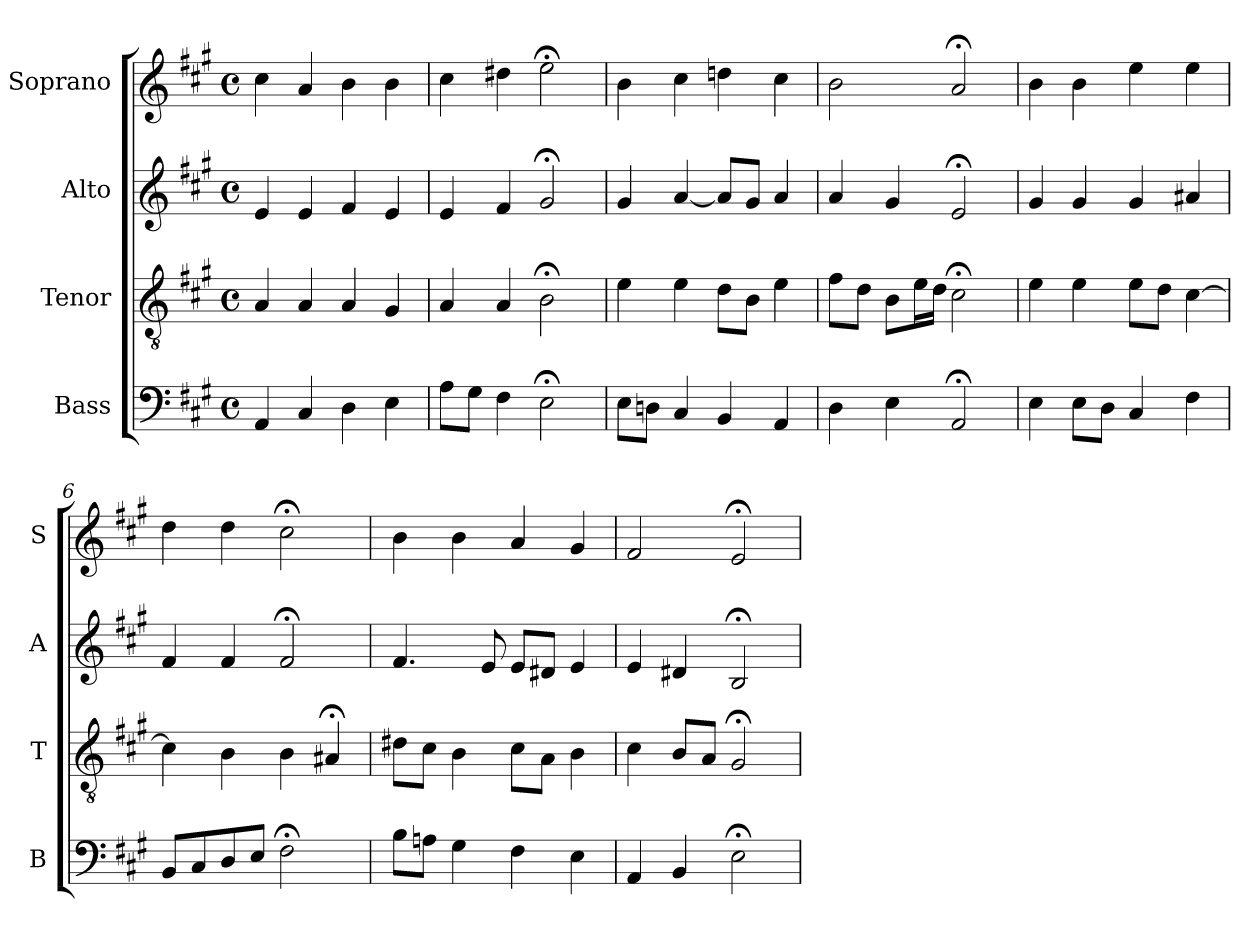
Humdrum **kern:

**kern	**kern	**kern	**kern
*part4	*part3	*part2	*part1
*staff4	*staff3	*staff2	*staff1
*I"Bass	*I"Tenor	*I"Alto	*I"Soprano
*I'B	*I'T	*I'A	*I'S
*clefF4	*clefGv2	*clefG2	*clefG2
*k[f#c#g#]	*k[f#c#g#]	*k[f#c#g#]	*k[f#c#g#]
*A:	*A:	*A:	*A:
*M4/4	*M4/4	*M4/4	*M4/4
*met(c)	*met(c)	*met(c)	*met(c)
*MM100	*MM100	*MM100	*MM100
=1	=1	=1	=1
4AA	4A	4e	4cc#
4C#	4A	4e	4a
4D	4A	4f#	4b
4E	4G#	4e	4b
=2	=2	=2	=2
8AL	4A	4e	4cc#
8G#J	.	.	.
4F#	4A	4f#	4dd#X
2E;<	2B;<	2g#;<	2ee;<
=3	=3	=3	=3
8EL	4e	4g#	4b
8DnJ	.	.	.
4C#	4e	[4a	4cc#
4BB	8dL	8aL]	4ddn
.	8BJ	8g#J	.
4AA	4e	4a	4cc#
=4	=4	=4	=4
4D	8f#L	4a	2b
.	8dJ	.	.
4E	8BL	4g#	.
.	16eL	.	.
.	16dJJ	.	.
2AA;<	2c#;<	2e;<	2a;<
=5	=5	=5	=5
4E	4e	4g#	4b
8EL	4e	4g#	4b
8DJ	.	.	.
4C#	8eL	4g#	4ee
.	8dJ	.	.
4F#	[4c#	4a#X	4ee
=6	=6	=6	=6
8BBL	4c#]	4f#	4dd
8C#	.	.	.
8D	4B	4f#	4dd
8EJ	.	.	.
2F#;<	4B	2f#;<	2cc#;<
.	4A#X;<	.	.
=7	=7	=7	=7
8BL	8d#XL	4.f#	4b
8AnJ	8c#J	.	.
4G#	4B	.	4b
.	.	8e	.
4F#	8c#L	8eL	4a
.	8AJ	8d#XJ	.
4E	4B	4e	4g#
=8	=8	=8	=8
4AA	4c#	4e	2f#
4BB	8BL	4d#X	.
.	8AJ	.	.
2E;<	2G#;<	2B;<	2e;<
=	=	=	=
*-	*-	*-	*-
